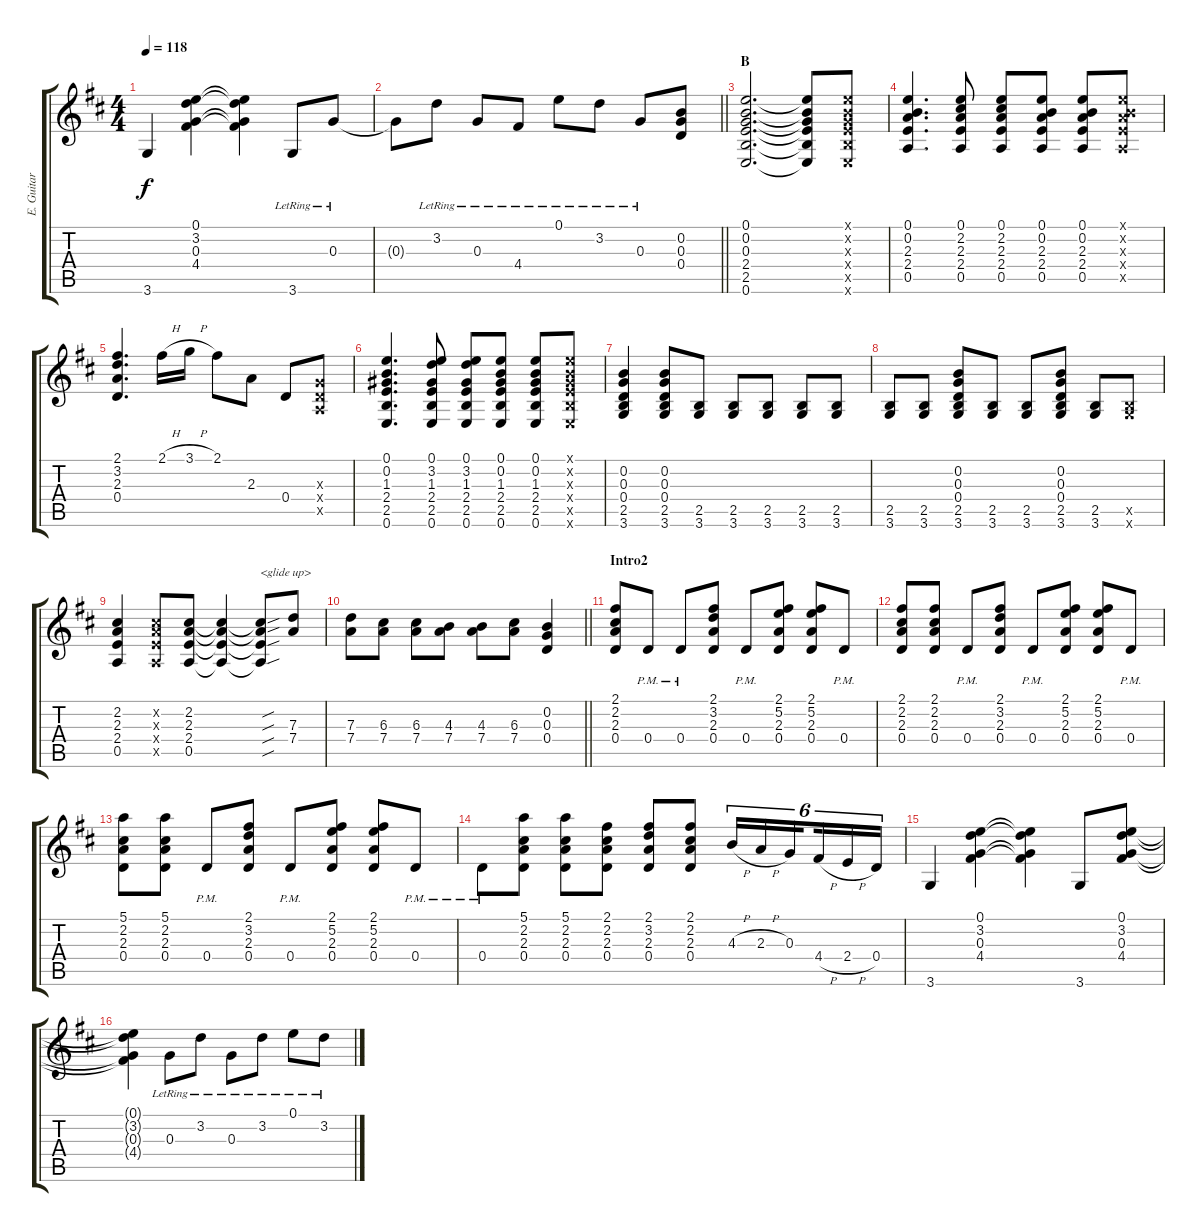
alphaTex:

\track ("E. Guitar I" "E. Guitar ") {instrument overdrivenguitar}
\staff {score tabs}
\tuning (E4 B3 G3 D3 A2 E2) {hide}
\ts (4 4)
\tempo 118
\clef g2
\ks d
3.6.4{dy f} (0.1 3.2 0.3 4.4).4 (0.1{t} 3.2{t} 0.3{t} 4.4{t}).4 3.6{lr}.8 0.3{lr}.8 |
\barLineRight lightlight
0.3{t}.8 3.2{lr}.8 0.3{lr}.8 4.4{lr}.8 0.1{lr}.8 3.2{lr}.8 0.3{lr}.8 (0.2 0.3 0.4).8 |
\section ("" "B")
(0.1 0.2 0.3 2.4 2.5 0.6).2{d} (0.1{t} 0.2{t} 0.3{t} 2.4{t} 2.5{t} 0.6{t}).8 (0.1{x} 0.2{x} 0.3{x} 2.4{x} 2.5{x} 0.6{x}).8 |
(0.1 0.2 2.3 2.4 0.5).4{d} (0.1 2.2 2.3 2.4 0.5).8 (0.1 2.2 2.3 2.4 0.5).8 (0.1 0.2 2.3 2.4 0.5).8 (0.1 0.2 2.3 2.4 0.5).8 (0.1{x} 0.2{x} 2.3{x} 2.4{x} 0.5{x}).8 |
(2.1 3.2 2.3 0.4).4{d} 2.1{h}.16 3.1{h}.16 2.1.8 2.3.8 0.4.8 (0.3{x} 0.4{x} 0.5{x}).8 |
(0.1 0.2 1.3 2.4 2.5 0.6).4{d} (0.1 3.2 1.3 2.4 2.5 0.6).8 (0.1 3.2 1.3 2.4 2.5 0.6).8 (0.1 0.2 1.3 2.4 2.5 0.6).8 (0.1 0.2 1.3 2.4 2.5 0.6).8 (0.1{x} 0.2{x} 1.3{x} 2.4{x} 2.5{x} 0.6{x}).8 |
(0.2 0.3 0.4 2.5 3.6).4 (0.2 0.3 0.4 2.5 3.6).8 (2.5 3.6).8 (2.5 3.6).8 (2.5 3.6).8 (2.5 3.6).8 (2.5 3.6).8 |
(2.5 3.6).8 (2.5 3.6).8 (0.2 0.3 0.4 2.5 3.6).8 (2.5 3.6).8 (2.5 3.6).8 (0.2 0.3 0.4 2.5 3.6).8 (2.5 3.6).8 (2.5{x} 3.6{x}).8 |
(2.2 2.3 2.4 0.5).4 (2.2{x} 2.3{x} 2.4{x} 0.5{x}).8 (2.2 2.3 2.4 0.5).8 (2.2{t} 2.3{t} 2.4{t} 0.5{t}).4 (2.2{sou t} 2.3{sou t} 2.4{sou t} 0.5{sou t}).8{txt "<glide up>"} (7.3 7.4).8 |
\barLineRight lightlight
(7.3 7.4).8 (6.3 7.4).8 (6.3 7.4).8 (4.3 7.4).8 (4.3 7.4).8 (6.3 7.4).8 (0.2 0.3 0.4).4 |
\section ("" "Intro2")
(2.1 2.2 2.3 0.4).8 0.4{pm}.8 0.4{pm}.8 (2.1 3.2 2.3 0.4).8 0.4{pm}.8 (2.1 5.2 2.3 0.4).8 (2.1 5.2 2.3 0.4).8 0.4{pm}.8 |
(2.1 2.2 2.3 0.4).8 (2.1 2.2 2.3 0.4).8 0.4{pm}.8 (2.1 3.2 2.3 0.4).8 0.4{pm}.8 (2.1 5.2 2.3 0.4).8 (2.1 5.2 2.3 0.4).8 0.4{pm}.8 |
(5.1 2.2 2.3 0.4).8 (5.1 2.2 2.3 0.4).8 0.4{pm}.8 (2.1 3.2 2.3 0.4).8 0.4{pm}.8 (2.1 5.2 2.3 0.4).8 (2.1 5.2 2.3 0.4).8 0.4{pm}.8 |
0.4{pm}.8 (5.1 2.2 2.3 0.4).8 (5.1 2.2 2.3 0.4).8 (2.1 2.2 2.3 0.4).8 (2.1 3.2 2.3 0.4).8 (2.1 2.2 2.3 0.4).8 4.3{h}.16{tu (6 4)} 2.3{h}.16{tu (6 4)} 0.3.16{tu (6 4) beam splitsecondary} 4.4{h}.16{tu (6 4)} 2.4{h}.16{tu (6 4)} 0.4.16{tu (6 4)} |
3.6.4 (0.1 3.2 0.3 4.4).4 (0.1{t} 3.2{t} 0.3{t} 4.4{t}).4 3.6.8 (0.1 3.2 0.3 4.4).8 |
(0.1{t} 3.2{t} 0.3{t} 4.4{t}).4 0.3{lr}.8 3.2{lr}.8 0.3{lr}.8 3.2{lr}.8 0.1{lr}.8 3.2{lr}.8
